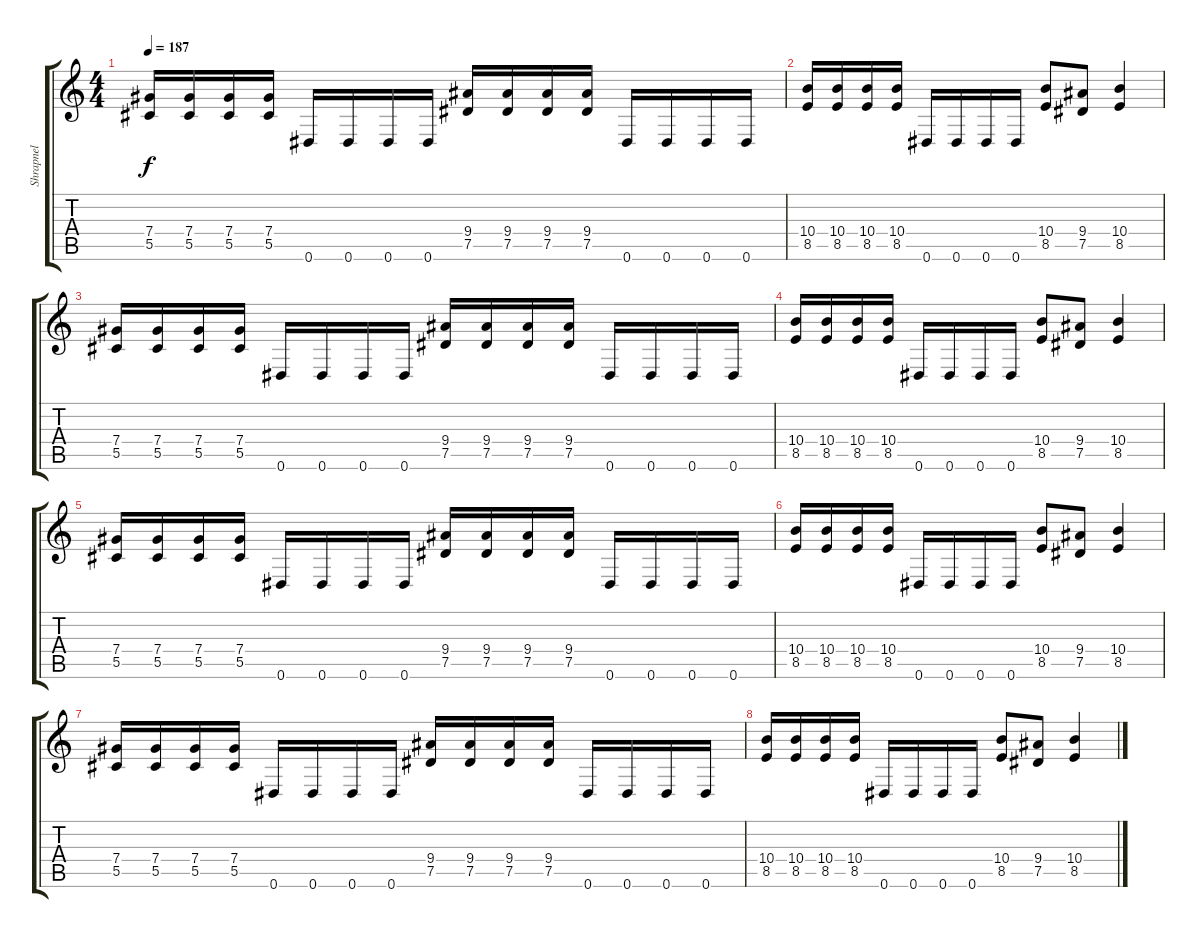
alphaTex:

\track ("Shrapnel" "Shrapnel") {instrument distortionguitar}
\staff {score tabs}
\tuning (Eb4 Bb3 Gb3 Db3 Ab2 Eb2) {hide}
\ts (4 4)
\tempo 187
\clef g2
\ks c
(7.4 5.5).16{dy f} (7.4 5.5).16 (7.4 5.5).16 (7.4 5.5).16 0.6.16 0.6.16 0.6.16 0.6.16 (9.4 7.5).16 (9.4 7.5).16 (9.4 7.5).16 (9.4 7.5).16 0.6.16 0.6.16 0.6.16 0.6.16 |
(10.4 8.5).16 (10.4 8.5).16 (10.4 8.5).16 (10.4 8.5).16 0.6.16 0.6.16 0.6.16 0.6.16 (10.4 8.5).8 (9.4 7.5).8 (10.4 8.5).4 |
(7.4 5.5).16 (7.4 5.5).16 (7.4 5.5).16 (7.4 5.5).16 0.6.16 0.6.16 0.6.16 0.6.16 (9.4 7.5).16 (9.4 7.5).16 (9.4 7.5).16 (9.4 7.5).16 0.6.16 0.6.16 0.6.16 0.6.16 |
(10.4 8.5).16 (10.4 8.5).16 (10.4 8.5).16 (10.4 8.5).16 0.6.16 0.6.16 0.6.16 0.6.16 (10.4 8.5).8 (9.4 7.5).8 (10.4 8.5).4 |
(7.4 5.5).16 (7.4 5.5).16 (7.4 5.5).16 (7.4 5.5).16 0.6.16 0.6.16 0.6.16 0.6.16 (9.4 7.5).16 (9.4 7.5).16 (9.4 7.5).16 (9.4 7.5).16 0.6.16 0.6.16 0.6.16 0.6.16 |
(10.4 8.5).16 (10.4 8.5).16 (10.4 8.5).16 (10.4 8.5).16 0.6.16 0.6.16 0.6.16 0.6.16 (10.4 8.5).8 (9.4 7.5).8 (10.4 8.5).4 |
(7.4 5.5).16 (7.4 5.5).16 (7.4 5.5).16 (7.4 5.5).16 0.6.16 0.6.16 0.6.16 0.6.16 (9.4 7.5).16 (9.4 7.5).16 (9.4 7.5).16 (9.4 7.5).16 0.6.16 0.6.16 0.6.16 0.6.16 |
(10.4 8.5).16 (10.4 8.5).16 (10.4 8.5).16 (10.4 8.5).16 0.6.16 0.6.16 0.6.16 0.6.16 (10.4 8.5).8 (9.4 7.5).8 (10.4 8.5).4
